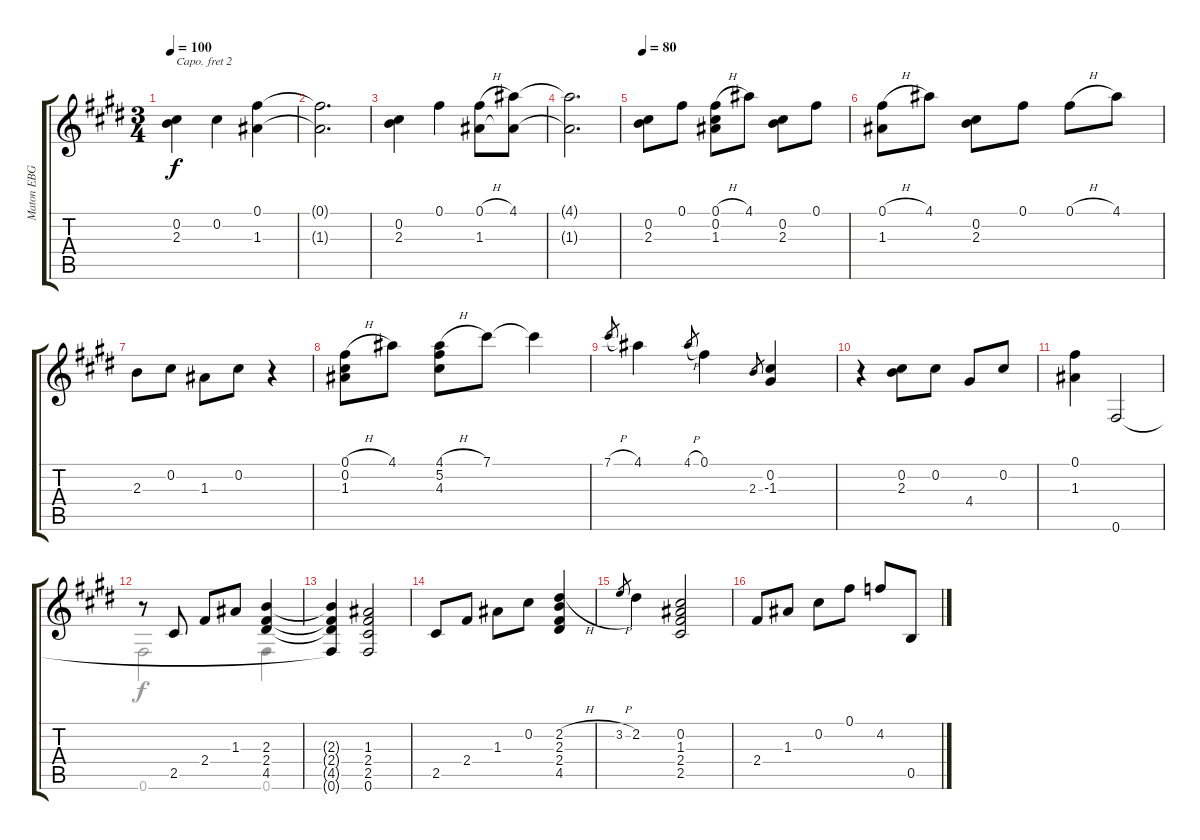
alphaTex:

\track ("Maton EBG 808TE" "Maton EBG ") {instrument acousticguitarsteel}
\staff {score tabs}
\capo 2
\tuning (E4 B3 G3 D3 A2 E2) {hide}
\voice
\ts (3 4)
\tempo 100
\clef g2
\ks e
(0.2 2.3).4{dy f instrument acousticguitarsteel} 0.2.4 (0.1 1.3).4 |
\ks c#minor
(0.1{t} 1.3{t}).2{d} |
(0.2 2.3).4 0.1.4 (0.1{h} 1.3).8 (4.1 1.3{t}).8 |
(4.1{t} 1.3{t}).2{d} |
\tempo 80
\ks e
(0.2 2.3).8 0.1.8 (0.1{h} 0.2 1.3).8 4.1.8 (0.2 2.3).8 0.1.8 |
\ks c#minor
(0.1{h} 1.3).8 4.1.8 (0.2 2.3).8 0.1.8 0.1{h}.8 4.1.8 |
2.3.8 0.2.8 1.3.8 0.2.8 r.4 |
(0.1{h} 0.2 1.3).8 4.1.8 (4.1{h} 5.2 4.3).8 7.1.8 7.1{t}.4 |
\ks e
7.1{h}.8{gr} 4.1.4 4.1{h}.8{gr} 0.1.4 2.3.8{gr} (0.2 -1.3).4 |
\ks c#minor
r.4 (0.2 2.3).8 0.2.8 4.4.8 0.2.8 |
(0.1 1.3).4 0.6.2 |
r.8 2.5.8 2.4.8 1.3.8 (2.3 2.4 4.5).4 |
\ks e
(2.3{t} 2.4{t} 4.5{t} 0.6{t}).4 (1.3 2.4 2.5 0.6).2 |
\ks c#minor
2.5.8 2.4.8 1.3.8 0.2.8 (2.2{h} 2.3 2.4 4.5).4 |
3.2{h}.8{gr} 2.2.4 (0.2 1.3 2.4 2.5).2 |
2.4.8 1.3.8 0.2.8 0.1.8 4.2.8 0.5.8
\voice
\clef g2
\ottava regular
\simile none
\ks e
|
\ks c#minor
|
|
|
\ks e
|
\ks c#minor
|
|
|
\ks e
|
\ks c#minor
|
|
0.6.2 0.6.4 |
\ks e
|
\ks c#minor
|
|
